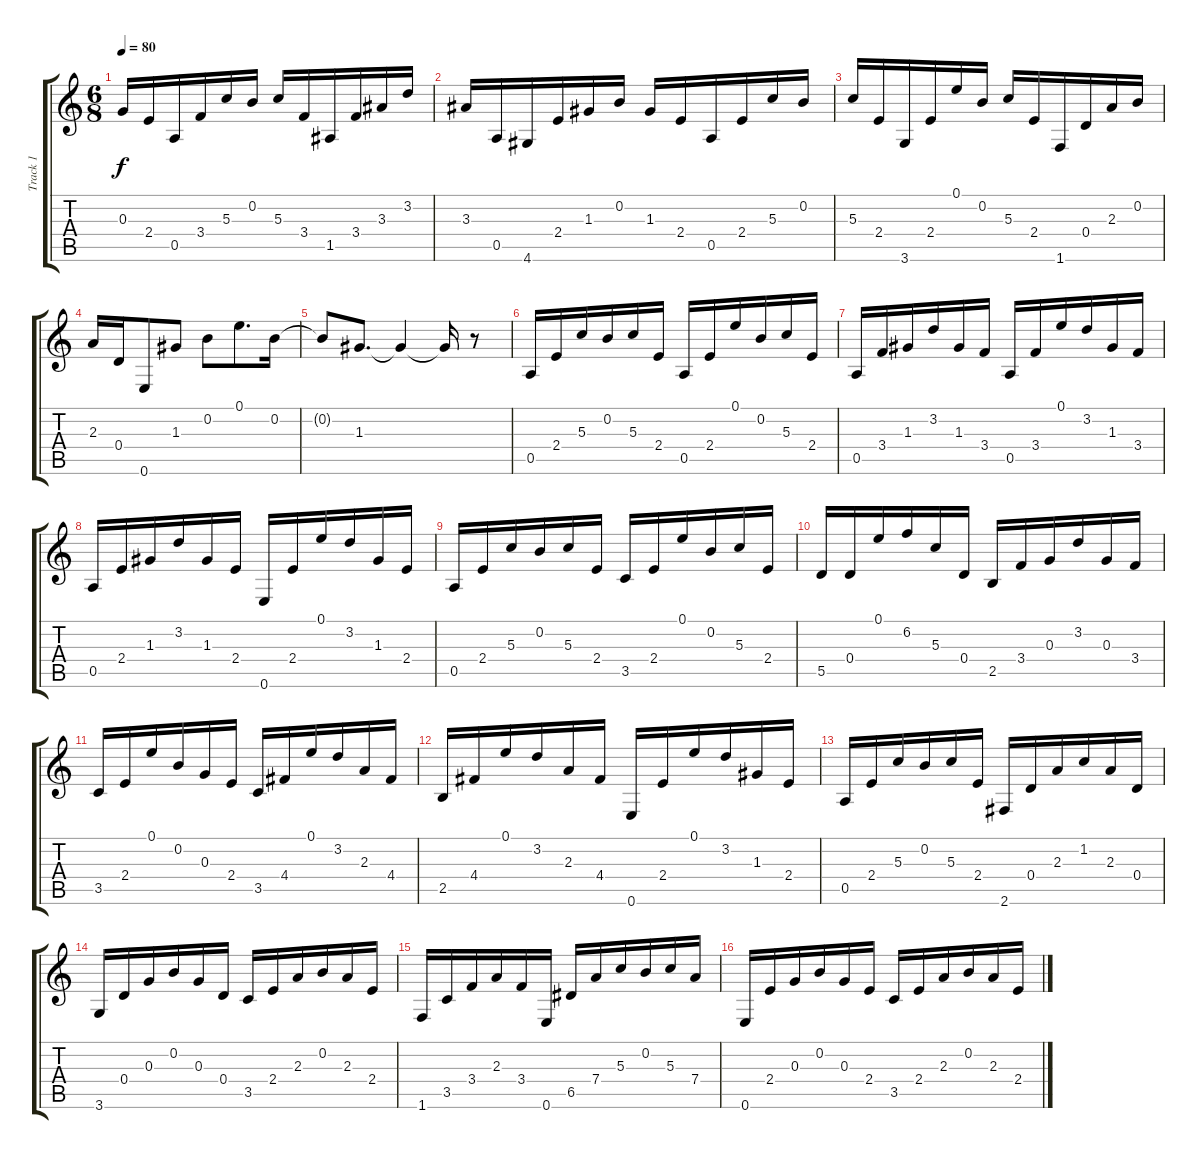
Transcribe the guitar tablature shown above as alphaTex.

\track ("Track 1" "Track 1") {instrument acousticguitarsteel}
\staff {score tabs}
\tuning (E4 B3 G3 D3 A2 E2) {hide}
\ts (6 8)
\tempo 80
\clef g2
\ks aminor
0.3.16{dy f} 2.4.16 0.5.16 3.4.16 5.3.16 0.2.16 5.3.16 3.4.16 1.5.16 3.4.16 3.3.16 3.2.16 |
3.3.16 0.5.16 4.6.16 2.4.16 1.3.16 0.2.16 1.3.16 2.4.16 0.5.16 2.4.16 5.3.16 0.2.16 |
5.3.16 2.4.16 3.6.16 2.4.16 0.1.16 0.2.16 5.3.16 2.4.16 1.6.16 0.4.16 2.3.16 0.2.16 |
2.3.16 0.4.16 0.6.8 1.3.8 0.2.8 0.1.8{d} 0.2.16 |
0.2{t}.8 1.3.8{d} 1.3{t}.4 1.3{t}.16 r.8 |
0.5.16 2.4.16 5.3.16 0.2.16 5.3.16 2.4.16 0.5.16 2.4.16 0.1.16 0.2.16 5.3.16 2.4.16 |
0.5.16 3.4.16 1.3.16 3.2.16 1.3.16 3.4.16 0.5.16 3.4.16 0.1.16 3.2.16 1.3.16 3.4.16 |
0.5.16 2.4.16 1.3.16 3.2.16 1.3.16 2.4.16 0.6.16 2.4.16 0.1.16 3.2.16 1.3.16 2.4.16 |
0.5.16 2.4.16 5.3.16 0.2.16 5.3.16 2.4.16 3.5.16 2.4.16 0.1.16 0.2.16 5.3.16 2.4.16 |
5.5.16 0.4.16 0.1.16 6.2.16 5.3.16 0.4.16 2.5.16 3.4.16 0.3.16 3.2.16 0.3.16 3.4.16 |
3.5.16 2.4.16 0.1.16 0.2.16 0.3.16 2.4.16 3.5.16 4.4.16 0.1.16 3.2.16 2.3.16 4.4.16 |
2.5.16 4.4.16 0.1.16 3.2.16 2.3.16 4.4.16 0.6.16 2.4.16 0.1.16 3.2.16 1.3.16 2.4.16 |
0.5.16 2.4.16 5.3.16 0.2.16 5.3.16 2.4.16 2.6.16 0.4.16 2.3.16 1.2.16 2.3.16 0.4.16 |
3.6.16 0.4.16 0.3.16 0.2.16 0.3.16 0.4.16 3.5.16 2.4.16 2.3.16 0.2.16 2.3.16 2.4.16 |
1.6.16 3.5.16 3.4.16 2.3.16 3.4.16 0.6.16 6.5.16 7.4.16 5.3.16 0.2.16 5.3.16 7.4.16 |
0.6.16 2.4.16 0.3.16 0.2.16 0.3.16 2.4.16 3.5.16 2.4.16 2.3.16 0.2.16 2.3.16 2.4.16
